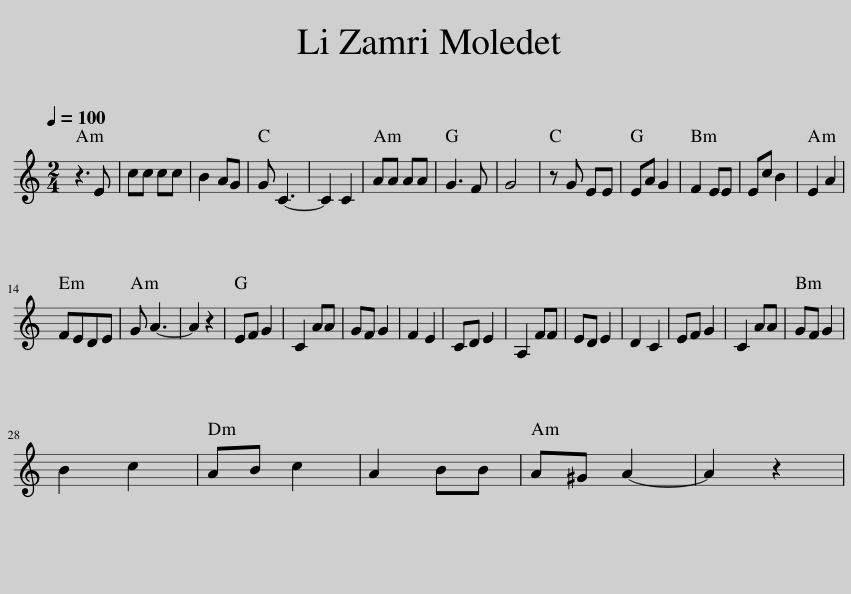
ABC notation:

X:1
L:1/8
Q:1/4=100
M:2/4
I:linebreak $
K:C
V:1 treble
V:1
 z3 E | cc cc | B2 AG | G C3- | C2 C2 | %5
 AA AA | G3 F | G4 | z G EE | EA G2 | %10
 F2 EE | Ec B2 | E2 A2 |$ FEDE | G A3- | %15
 A2 z2 | EF G2 | C2 AA | GF G2 | F2 E2 | %20
 CD E2 | A,2 FF | ED E2 | D2 C2 | EF G2 | %25
 C2 AA | GF G2 |$ B2 c2 | AB c2 | A2 BB | %30
 A^G A2- | A2 z2 | %32
